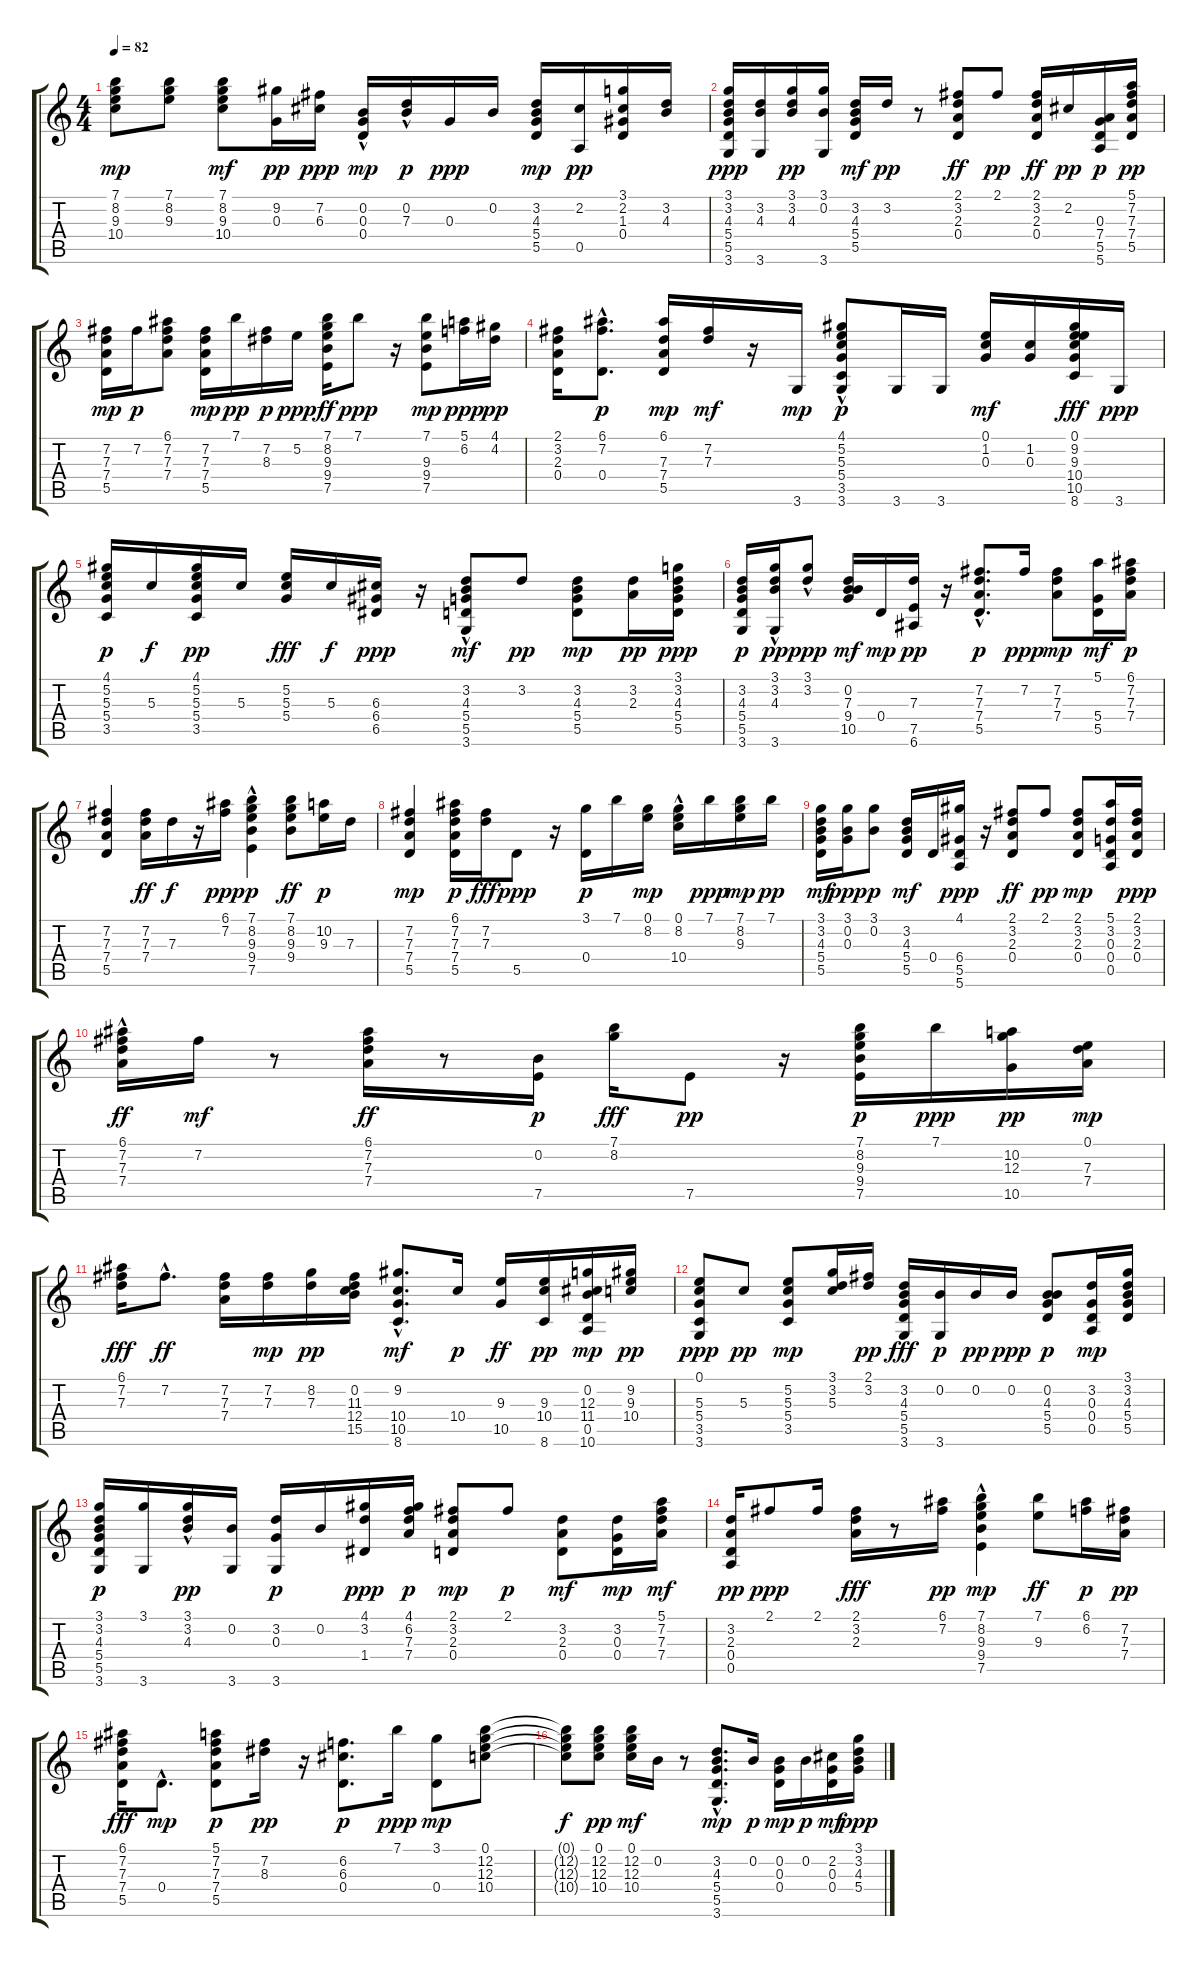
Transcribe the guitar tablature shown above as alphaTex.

\track "" {instrument acousticguitarsteel}
\staff {score tabs}
\tuning (E4 B3 G3 D3 A2 E2) {hide}
\ts (4 4)
\tempo 82
\clef g2
\ks c
(7.1 8.2 9.3 10.4).8{dy mp} (7.1 8.2 9.3).8 (7.1 8.2 9.3 10.4).8{dy mf} (9.2 0.3).16{dy pp} (7.2 6.3).16{dy ppp} (0.2 0.3 0.4{hac}).16{dy mp} (0.2 7.3{hac}).16{dy p} 0.3.16{dy ppp} 0.2.16 (3.2 4.3 5.4 5.5).16{dy mp} (2.2 0.5).16{dy pp} (3.1 2.2 1.3 0.4).16 (3.2 4.3).16 |
(3.1 3.2 4.3 5.4 5.5 3.6).16{dy ppp} (3.2 4.3 3.6).16 (3.1 3.2 4.3).16{dy pp} (3.1 0.2 3.6).16 (3.2 4.3 5.4 5.5).16{dy mf} 3.2.16{dy pp} r.8 (2.1 3.2 2.3 0.4).8{dy ff} 2.1.8{dy pp} (2.1 3.2 2.3 0.4).16{dy ff} 2.2.16{dy pp} (0.3 7.4 5.5 5.6).16{dy p} (5.1 7.2 7.3 7.4 5.5).16{dy pp} |
(7.2 7.3 7.4 5.5).16{dy mp} 7.2.16{dy p} (6.1 7.2 7.3 7.4).8 (7.2 7.3 7.4 5.5).16{dy mp} 7.1.16{dy pp} (7.2 8.3).16{dy p} 5.2.16{dy ppp} (7.1 8.2 9.3 9.4 7.5).16{dy ff} 7.1.8{dy ppp} r.16 (7.1 9.3 9.4 7.5).8{dy mp} (5.1 6.2).16{dy ppp} (4.1 4.2).16{dy pp} |
(2.1 3.2 2.3 0.4).16 (6.1 7.2{hac} 0.4{hac}).8{d dy p} (6.1 7.3 7.4 5.5).16{dy mp} (7.2 7.3).16{dy mf} r.16 3.6.16{dy mp} (4.1 5.2 5.3 5.4 3.5{hac} 3.6).8{dy p} 3.6.16 3.6.16 (0.1 1.2 0.3).16{dy mf} (1.2 0.3).16 (0.1 9.2 9.3 10.4 10.5 8.6).16{dy fff} 3.6.16{dy ppp} |
(4.1 5.2 5.3 5.4 3.5).16{dy p} 5.3.16{dy f} (4.1 5.2 5.3 5.4 3.5).16{dy pp} 5.3.16 (5.2 5.3 5.4).16{dy fff} 5.3.16{dy f} (6.3 6.4 6.5).16{dy ppp} r.16 (3.2 4.3 5.4 5.5 3.6{hac}).8{dy mf} 3.2.8{dy pp} (3.2 4.3 5.4 5.5).8{dy mp} (3.2 2.3).16{dy pp} (3.1 3.2 4.3 5.4 5.5).16{dy ppp} |
(3.2 4.3 5.4 5.5 3.6).16{dy p} (3.1 3.2 4.3{hac} 3.6).16{dy pp} (3.1{hac} 3.2).8{dy ppp} (0.2 7.3 9.4 10.5).16{dy mf} 0.4.16{dy mp} (7.3 7.5 6.6).16{dy pp} r.16 (7.2{hac} 7.3 7.4 5.5).8{d dy p} 7.2.16{dy ppp} (7.2 7.3 7.4).8{dy mp} (5.1 5.4 5.5).16{dy mf} (6.1 7.2 7.3 7.4).16{dy p} |
(7.2 7.3 7.4 5.5).4 (7.2 7.3 7.4).16{dy ff} 7.3.16{dy f} r.16 (6.1 7.2).16{dy ppp} (7.1 8.2 9.3 9.4 7.5{hac}).4{dy p} (7.1 8.2 9.3 9.4).8{dy ff} (10.2 9.3).16{dy p} 7.3.16 |
(7.2 7.3 7.4 5.5).4{dy mp} (6.1 7.2 7.3 7.4 5.5).16{dy p} (7.2 7.3).16{dy fff} 5.5.8{dy ppp} r.16 (3.1 0.4).16{dy p} 7.1.16 (0.1 8.2).16{dy mp} (0.1 8.2 10.4{hac}).16 7.1.16{dy ppp} (7.1 8.2 9.3).16{dy mp} 7.1.16{dy pp} |
(3.1 3.2 4.3 5.4 5.5).16{dy mf} (3.1 0.2 0.3).16{dy ppp} (3.1 0.2).8{dy p} (3.2 4.3 5.4 5.5).16{dy mf} 0.4.16 (4.1 6.4 5.5 5.6).16{dy ppp} r.16 (2.1 3.2 2.3 0.4).8{dy ff} 2.1.8{dy pp} (2.1 3.2 2.3 0.4).8{dy mp} (5.1 3.2 0.3 0.4 0.5).16 (2.1 3.2 2.3 0.4).16{dy ppp} |
(6.1 7.2 7.3 7.4{hac}).16{dy ff} 7.2.16{dy mf} r.8 (6.1 7.2 7.3 7.4).16{dy ff} r.8 (0.2 7.5).16{dy p} (7.1 8.2).16{dy fff} 7.5.8{dy pp} r.16 (7.1 8.2 9.3 9.4 7.5).16{dy p} 7.1.16{dy ppp} (10.2 12.3 10.5).16{dy pp} (0.1 7.3 7.4).16{dy mp} |
(6.1 7.2 7.3).16{dy fff} 7.2{hac}.8{d dy ff} (7.2 7.3 7.4).16 (7.2 7.3).16{dy mp} (8.2 7.3).16{dy pp} (0.2 11.3 12.4 15.5).16 (9.2 10.4{hac} 10.5 8.6).8{d dy mf} 10.4.16{dy p} (9.3 10.5).16{dy ff} (9.3 10.4 8.6).16{dy pp} (0.2 12.3 11.4 0.5 10.6).16{dy mp} (9.2 9.3 10.4).16{dy pp} |
(0.1 5.3 5.4 3.5 3.6).8{dy ppp} 5.3.8{dy pp} (5.2 5.3 5.4 3.5).8{dy mp} (3.1 3.2 5.3).16 (2.1 3.2).16{dy pp} (3.2 4.3 5.4 5.5 3.6).16{dy fff} (0.2 3.6).16{dy p} 0.2.16{dy pp} 0.2.16{dy ppp} (0.2 4.3 5.4 5.5).8{dy p} (3.2 0.3 0.4 0.5).16{dy mp} (3.1 3.2 4.3 5.4 5.5).16 |
(3.1 3.2 4.3 5.4 5.5 3.6).16{dy p} (3.1 3.6).16 (3.1{hac} 3.2 4.3).16{dy pp} (0.2 3.6).16 (3.2 0.3 3.6).16{dy p} 0.2.16 (4.1 3.2 1.4).16{dy ppp} (4.1 6.2 7.3 7.4).16{dy p} (2.1 3.2 2.3 0.4).8{dy mp} 2.1.8{dy p} (3.2 2.3 0.4).8{dy mf} (3.2 0.3 0.4).16{dy mp} (5.1 7.2 7.3 7.4).16{dy mf} |
(3.2 2.3 0.4 0.5).16{dy pp} 2.1.8{dy ppp} 2.1.16 (2.1 3.2 2.3).16{dy fff} r.8 (6.1 7.2).16{dy pp} (7.1{hac} 8.2 9.3 9.4{hac} 7.5{hac}).4{dy mp} (7.1 9.3).8{dy ff} (6.1 6.2).16{dy p} (7.2 7.3 7.4).16{dy pp} |
(6.1 7.2 7.3 7.4 5.5).16{dy fff} 0.4{hac}.8{d dy mp} (5.1 7.2 7.3 7.4 5.5).8{dy p} (7.2 8.3).16{dy pp} r.16 (6.2 6.3 0.4).8{d dy p} 7.1.16{dy ppp} (3.1 0.4).8{dy mp} (0.1 12.2 12.3 10.4).8 |
(0.1{t} 12.2{t} 12.3{t} 10.4{t}).8{dy f} (0.1 12.2 12.3 10.4).8{dy pp} (0.1 12.2 12.3 10.4).16{dy mf} 0.2.16 r.8 (3.2{hac} 4.3{hac} 5.4 5.5{hac} 3.6).8{d dy mp} 0.2.16{dy p} (0.2 0.3 0.4).16{dy mp} 0.2.16{dy p} (2.2 0.3 0.4).16{dy mf} (3.1 3.2 4.3 5.4).16{dy ppp}
